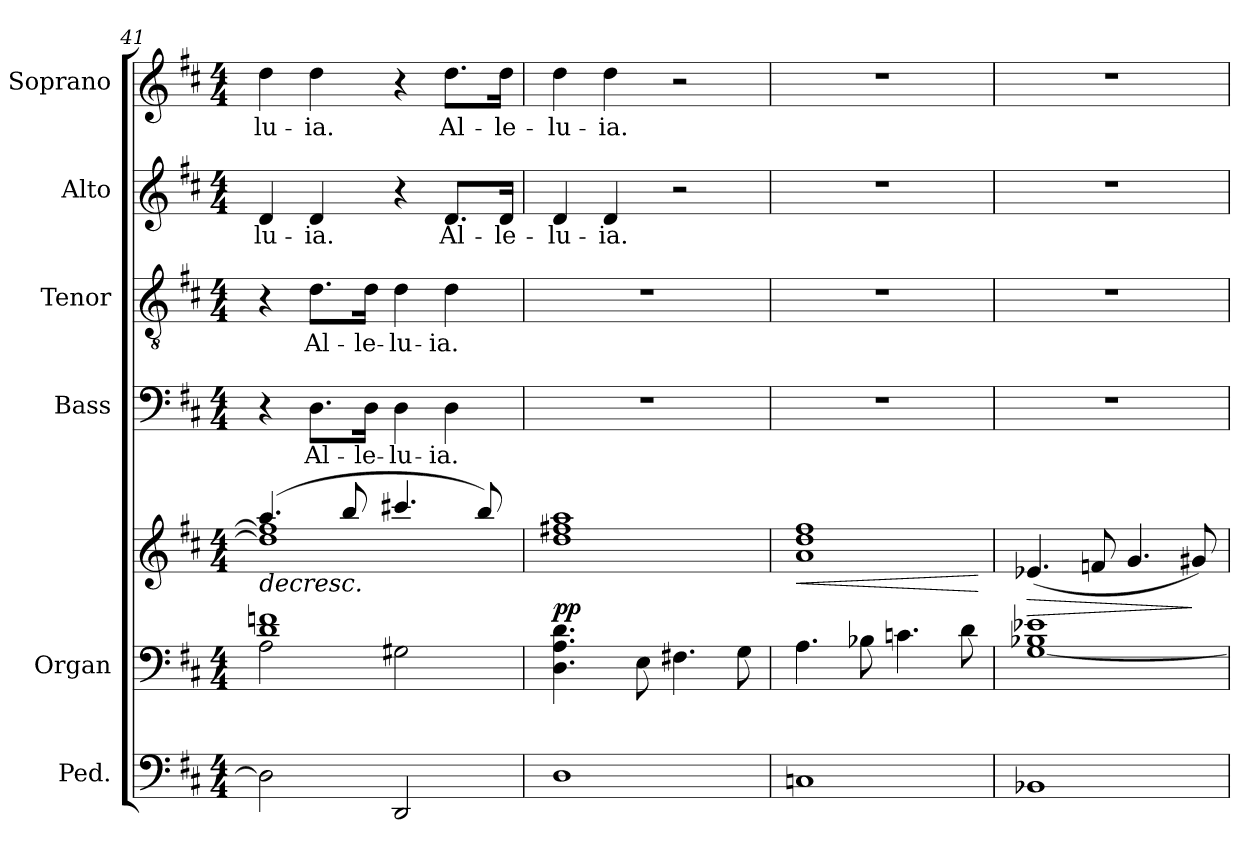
**kern	**kern	**kern	**dynam	**kern	**text	**kern	**text	**kern	**text	**kern	**text
*part6	*part5	*part5	*part5	*part4	*part4	*part3	*part3	*part2	*part2	*part1	*part1
*staff7	*staff6	*staff5	*staff5/6	*staff4	*staff4	*staff3	*staff3	*staff2	*staff2	*staff1	*staff1
*I"Ped.	*I"Organ	*	*	*I"Bass	*	*I"Tenor	*	*I"Alto	*	*I"Soprano	*
*	*	*	*	*I'B.	*	*I'T.	*	*I'A.	*	*I'S.	*
*clefF4	*clefF4	*clefG2	*	*clefF4	*	*clefGv2	*	*clefG2	*	*clefG2	*
*	*	*	*	*	*	*ITrd7c12	*	*	*	*	*
*k[f#c#]	*k[f#c#]	*k[f#c#]	*	*k[f#c#]	*	*k[f#c#]	*	*k[f#c#]	*	*k[f#c#]	*
*D:	*D:	*D:	*	*D:	*	*D:	*	*D:	*	*D:	*
*M4/4	*M4/4	*M4/4	*	*M4/4	*	*M4/4	*	*M4/4	*	*M4/4	*
=41	=41	=41	=41	=41	=41	=41	=41	=41	=41	=41	=41
*	*^	*^	*	*	*	*	*	*	*	*	*
!	!	!	!	!	!LO:HP:b	!	!	!	!	!	!	!	!
!	!	!	!	!	!	!	!	!	!	!	!LO:LY:b:color=#000000	!	!
!	!	!	!	!	!	!	!	!	!	!	!	!	!LO:LY:b:color=#000000
2Di\]	1di 1fni	2Ai\	(4.aai/	1ddi] 1ffi]	>	4r	.	4r	.	4di/	-lu-	4ddi\	-lu-
!	!	!	!	!	!	!	!LO:LY:b:color=#000000	!	!	!	!	!	!
!	!	!	!	!	!	!	!	!	!LO:LY:b:color=#000000	!	!	!	!
!	!	!	!	!	!	!	!	!	!	!	!LO:LY:b:color=#000000	!	!
!	!	!	!	!	!	!	!	!	!	!	!	!	!LO:LY:b:color=#000000
.	.	.	.	.	.	8.Di\L	Al-	8.Di\L	Al-	4di/	-ia.	4ddi\	-ia.
.	.	.	8bbi/	.	.	.	.	.	.	.	.	.	.
!	!	!	!	!	!	!	!LO:LY:b:color=#000000	!	!	!	!	!	!
!	!	!	!	!	!	!	!	!	!LO:LY:b:color=#000000	!	!	!	!
.	.	.	.	.	.	16Di\Jk	-le-	16Di\Jk	-le-	.	.	.	.
!	!	!	!	!	!	!	!LO:LY:b:color=#000000	!	!	!	!	!	!
!	!	!	!	!	!	!	!	!	!LO:LY:b:color=#000000	!	!	!	!
2DDi/	.	2G#Xi\	4.ccc#Xi/	.	.	4Di\	-lu-	4Di\	-lu-	4r	.	4r	.
!	!	!	!	!	!	!	!LO:LY:b:color=#000000	!	!	!	!	!	!
!	!	!	!	!	!	!	!	!	!LO:LY:b:color=#000000	!	!	!	!
!	!	!	!	!	!	!	!	!	!	!	!LO:LY:b:color=#000000	!	!
!	!	!	!	!	!	!	!	!	!	!	!	!	!LO:LY:b:color=#000000
.	.	.	.	.	.	4Di\	-ia.	4Di\	-ia.	8.di/L	Al-	8.ddi\L	Al-
.	.	.	8bbi/)	.	.	.	.	.	.	.	.	.	.
!	!	!	!	!	!	!	!	!	!	!	!LO:LY:b:color=#000000	!	!
!	!	!	!	!	!	!	!	!	!	!	!	!	!LO:LY:b:color=#000000
.	.	.	.	.	.	.	.	.	.	16di/Jk	-le-	16ddi\Jk	-le-
*	*v	*v	*	*	*	*	*	*	*	*	*	*	*
*	*	*v	*v	*	*	*	*	*	*	*	*	*
=42	=42	=42	=42	=42	=42	=42	=42	=42	=42	=42	=42
!	!	!	!	!	!	!	!	!	!LO:LY:b:color=#000000	!	!
!	!	!	!	!	!	!	!	!	!	!	!LO:LY:b:color=#000000
1Di	4.Di\ 4.Ai 4.di	1ddi 1ff#Xi 1aai	p p	1r	.	1r	.	4di/	-lu-	4ddi\	-lu-
!	!	!	!	!	!	!	!	!	!LO:LY:b:color=#000000	!	!
!	!	!	!	!	!	!	!	!	!	!	!LO:LY:b:color=#000000
.	.	.	.	.	.	.	.	4di/	-ia.	4ddi\	-ia.
.	8Ei\	.	.	.	.	.	.	.	.	.	.
.	4.F#Xi\	.	.	.	.	.	.	2r	.	2r	.
.	8Gi\	.	.	.	.	.	.	.	.	.	.
.	.	.	]	.	.	.	.	.	.	.	.
!!LO:LB:g=z
=43	=43	=43	=43	=43	=43	=43	=43	=43	=43	=43	=43
!	!	!	!LO:HP:b	!	!	!	!	!	!	!	!
1Cni	4.Ai\	1ai 1ddi 1ff#i	<	1r	.	1r	.	1r	.	1r	.
.	8B-Xi\	.	.	.	.	.	.	.	.	.	.
.	4.cni\	.	.	.	.	.	.	.	.	.	.
.	8di\	.	.	.	.	.	.	.	.	.	.
.	.	.	[	.	.	.	.	.	.	.	.
=44	=44	=44	=44	=44	=44	=44	=44	=44	=44	=44	=44
!	!	!	!LO:HP:b	!	!	!	!	!	!	!	!
1BB-Xi	[1Gi 1B-Xi 1e-Xi	(4.e-Xi/	>	1r	.	1r	.	1r	.	1r	.
.	.	8fni/	.	.	.	.	.	.	.	.	.
.	.	4.gi/	.	.	.	.	.	.	.	.	.
.	.	8g#Xi/)	]	.	.	.	.	.	.	.	.
=	=	=	=	=	=	=	=	=	=	=	=
*-	*-	*-	*-	*-	*-	*-	*-	*-	*-	*-	*-
